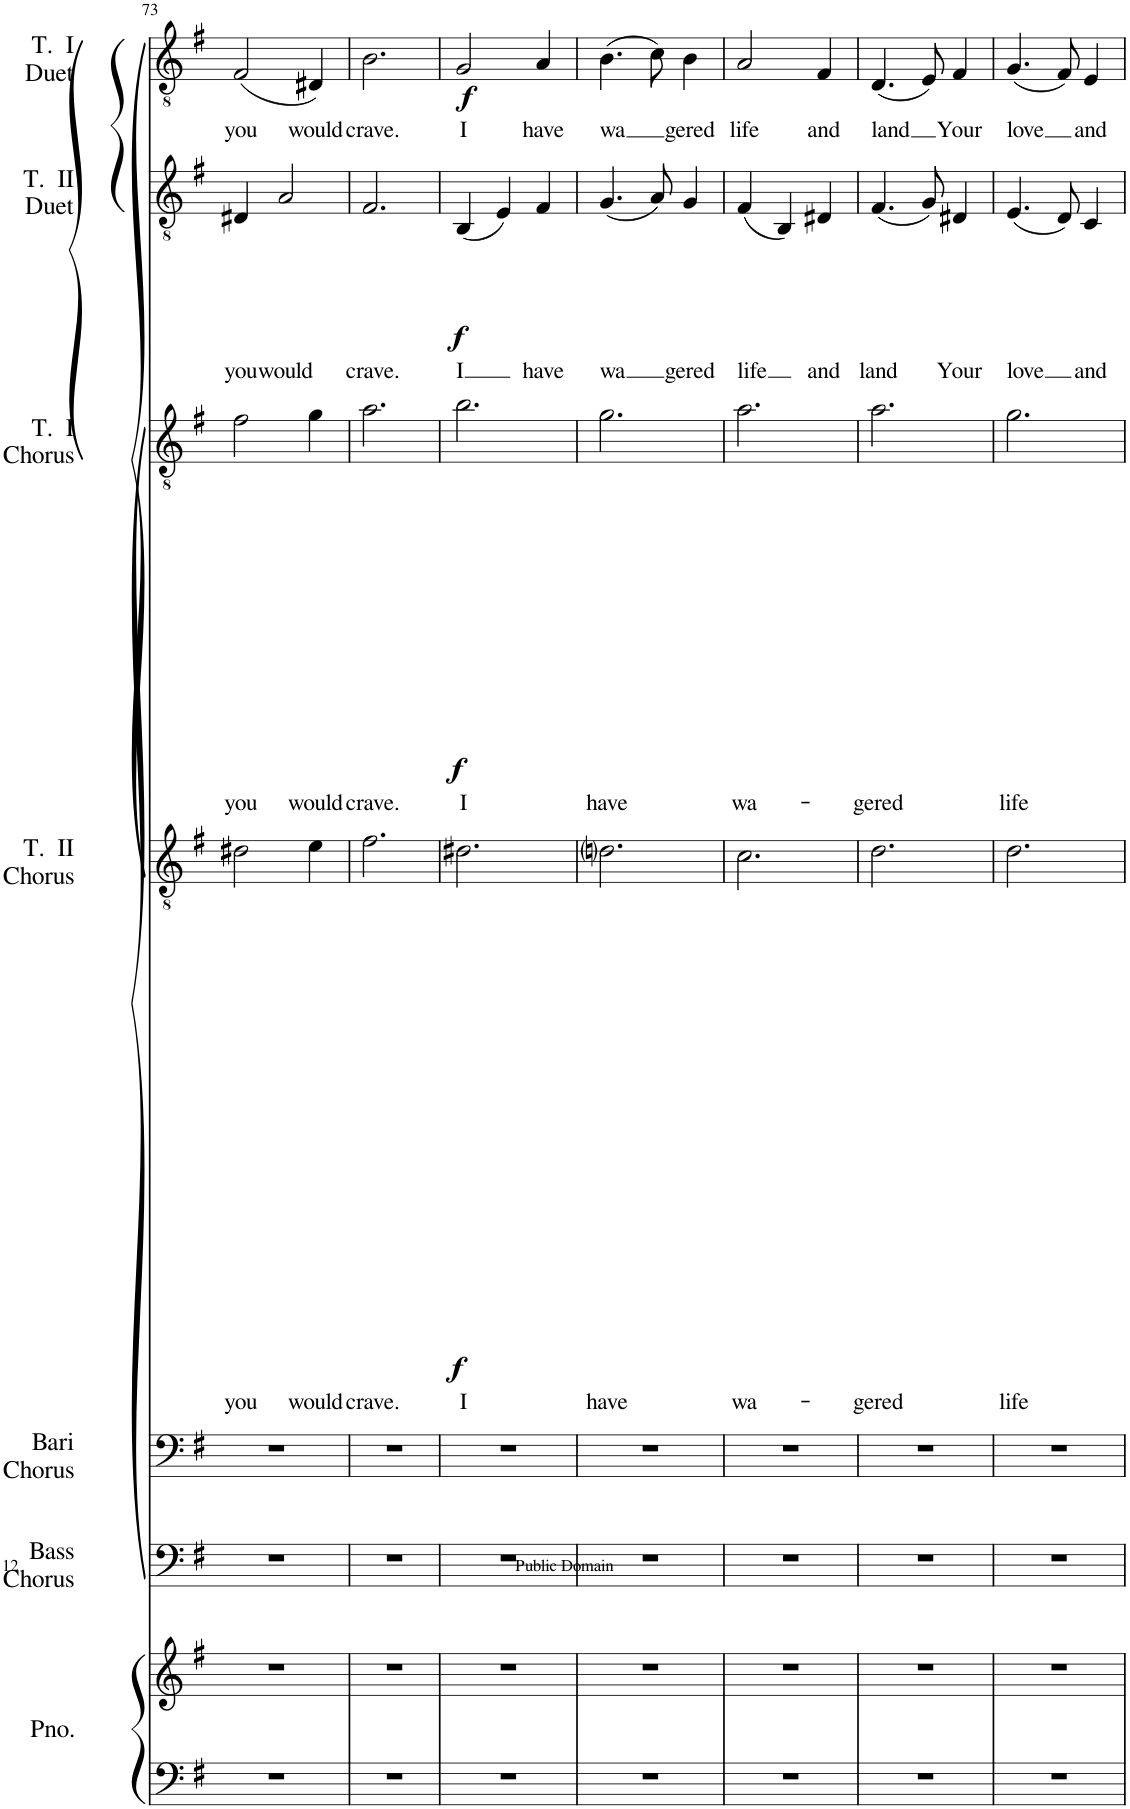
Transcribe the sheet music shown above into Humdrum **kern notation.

**kern	**kern	**kern	**kern	**kern	**text	**text	**dynam	**kern	**text	**text	**dynam	**kern	**text	**text	**dynam	**kern	**text	**text	**dynam
*part7	*part7	*part6	*part5	*part4	*part4	*part4	*part4	*part3	*part3	*part3	*part3	*part2	*part2	*part2	*part2	*part1	*part1	*part1	*part1
*staff8	*staff7	*staff6	*staff5	*staff4	*staff4	*staff4	*staff4	*staff3	*staff3	*staff3	*staff3	*staff2	*staff2	*staff2	*staff2	*staff1	*staff1	*staff1	*staff1
*I"Piano	*	*I"Bass Chorus	*I"Baritone Chorus	*I"Tenor II Chorus	*	*	*	*I"Tenor I Chorus	*	*	*	*I"Tenor II Duet	*	*	*	*I"Tenor I Duet	*	*	*
*I'Pno.	*	*I'Bass Chorus	*I'Bari Chorus	*I'T.  II Chorus	*	*	*	*I'T.  I Chorus	*	*	*	*I'T.  II Duet	*	*	*	*I'T.  I Duet	*	*	*
!!LO:PB:g=z
*clefF4	*clefG2	*clefF4	*clefF4	*clefGv2	*	*	*	*clefGv2	*	*	*	*clefGv2	*	*	*	*clefGv2	*	*	*
*k[f#]	*k[f#]	*k[f#]	*k[f#]	*k[f#]	*	*	*	*k[f#]	*	*	*	*k[f#]	*	*	*	*k[f#]	*	*	*
*M3/4	*M3/4	*M3/4	*M3/4	*M3/4	*	*	*	*M3/4	*	*	*	*M3/4	*	*	*	*M3/4	*	*	*
=73	=73	=73	=73	=73	=73	=73	=73	=73	=73	=73	=73	=73	=73	=73	=73	=73	=73	=73	=73
!	!	!	!	!	!	!LO:LY:b	!	!	!	!LO:LY:b	!	!	!	!LO:LY:b	!	!	!	!LO:LY:b	!
2.r	2.r	2.r	2.r	2d#X\	.	you	.	2f#\	.	you	.	4D#X/	.	you	.	(2F#/	.	you	.
!	!	!	!	!	!	!	!	!	!	!	!	!	!	!LO:LY:b	!	!	!	!	!
.	.	.	.	.	.	.	.	.	.	.	.	2A/	.	would	.	.	.	.	.
!	!	!	!	!	!	!LO:LY:b	!	!	!	!LO:LY:b	!	!	!	!	!	!	!	!LO:LY:b	!
.	.	.	.	4e\	.	would	.	4g\	.	would	.	.	.	.	.	4D#X/)	.	would	.
=74	=74	=74	=74	=74	=74	=74	=74	=74	=74	=74	=74	=74	=74	=74	=74	=74	=74	=74	=74
!	!	!	!	!	!	!LO:LY:b	!	!	!	!LO:LY:b	!	!	!	!LO:LY:b	!	!	!	!LO:LY:b	!
2.r	2.r	2.r	2.r	2.f#\	.	crave.	.	2.a\	.	crave.	.	2.F#/	.	crave.	.	2.B\	.	crave.	.
=75	=75	=75	=75	=75	=75	=75	=75	=75	=75	=75	=75	=75	=75	=75	=75	=75	=75	=75	=75
!	!	!	!	!	!	!LO:LY:b	!LO:DY:b	!	!	!LO:LY:b	!LO:DY:b	!	!	!LO:LY:b	!LO:DY:b	!	!	!LO:LY:b	!LO:DY:b
2.r	2.r	2.r	2.r	2.d#X\	.	I	f	2.b\	.	I	f	(4BB/	.	I	f	2G/	.	I	f
.	.	.	.	.	.	.	.	.	.	.	.	4E/)	.	.	.	.	.	.	.
!	!	!	!	!	!	!	!	!	!	!	!	!	!	!LO:LY:b	!	!	!	!LO:LY:b	!
.	.	.	.	.	.	.	.	.	.	.	.	4F#/	.	have	.	4A/	.	have	.
=76	=76	=76	=76	=76	=76	=76	=76	=76	=76	=76	=76	=76	=76	=76	=76	=76	=76	=76	=76
!	!	!	!	!	!	!LO:LY:b	!	!	!	!LO:LY:b	!	!	!	!LO:LY:b	!	!	!	!LO:LY:b	!
2.r	2.r	2.r	2.r	2.dni\	.	have	.	2.g\	.	have	.	(4.G/	.	wa	.	(4.B\	.	wa	.
.	.	.	.	.	.	.	.	.	.	.	.	8A/)	.	.	.	8c\)	.	.	.
!	!	!	!	!	!	!	!	!	!	!	!	!	!	!LO:LY:b	!	!	!	!LO:LY:b	!
.	.	.	.	.	.	.	.	.	.	.	.	4G/	.	gered	.	4B\	.	gered	.
=77	=77	=77	=77	=77	=77	=77	=77	=77	=77	=77	=77	=77	=77	=77	=77	=77	=77	=77	=77
!	!	!	!	!	!	!LO:LY:b	!	!	!	!LO:LY:b	!	!	!	!LO:LY:b	!	!	!	!LO:LY:b	!
2.r	2.r	2.r	2.r	2.c\	.	wa-	.	2.a\	.	wa-	.	(4F#/	.	life	.	2A/	.	life	.
.	.	.	.	.	.	.	.	.	.	.	.	4BB/)	.	.	.	.	.	.	.
!	!	!	!	!	!	!	!	!	!	!	!	!	!	!LO:LY:b	!	!	!	!LO:LY:b	!
.	.	.	.	.	.	.	.	.	.	.	.	4D#X/	.	and	.	4F#/	.	and	.
=78	=78	=78	=78	=78	=78	=78	=78	=78	=78	=78	=78	=78	=78	=78	=78	=78	=78	=78	=78
!	!	!	!	!	!	!LO:LY:b	!	!	!	!LO:LY:b	!	!	!	!LO:LY:b	!	!	!	!LO:LY:b	!
2.r	2.r	2.r	2.r	2.d\	.	-gered	.	2.a\	.	-gered	.	(4.F#/	.	land	.	(4.D/	.	land	.
.	.	.	.	.	.	.	.	.	.	.	.	8G/)	.	.	.	8E/)	.	.	.
!	!	!	!	!	!	!	!	!	!	!	!	!	!	!LO:LY:b	!	!	!	!LO:LY:b	!
.	.	.	.	.	.	.	.	.	.	.	.	4D#X/	.	Your	.	4F#/	.	Your	.
=79	=79	=79	=79	=79	=79	=79	=79	=79	=79	=79	=79	=79	=79	=79	=79	=79	=79	=79	=79
!	!	!	!	!	!	!LO:LY:b	!	!	!	!LO:LY:b	!	!	!	!LO:LY:b	!	!	!	!LO:LY:b	!
2.r	2.r	2.r	2.r	2.d\	.	life	.	2.g\	.	life	.	(4.E/	.	love	.	(4.G/	.	love	.
.	.	.	.	.	.	.	.	.	.	.	.	8D/)	.	.	.	8F#/)	.	.	.
!	!	!	!	!	!	!	!	!	!	!	!	!	!	!LO:LY:b	!	!	!	!LO:LY:b	!
.	.	.	.	.	.	.	.	.	.	.	.	4C/	.	and	.	4E/	.	and	.
=	=	=	=	=	=	=	=	=	=	=	=	=	=	=	=	=	=	=	=
*-	*-	*-	*-	*-	*-	*-	*-	*-	*-	*-	*-	*-	*-	*-	*-	*-	*-	*-	*-
